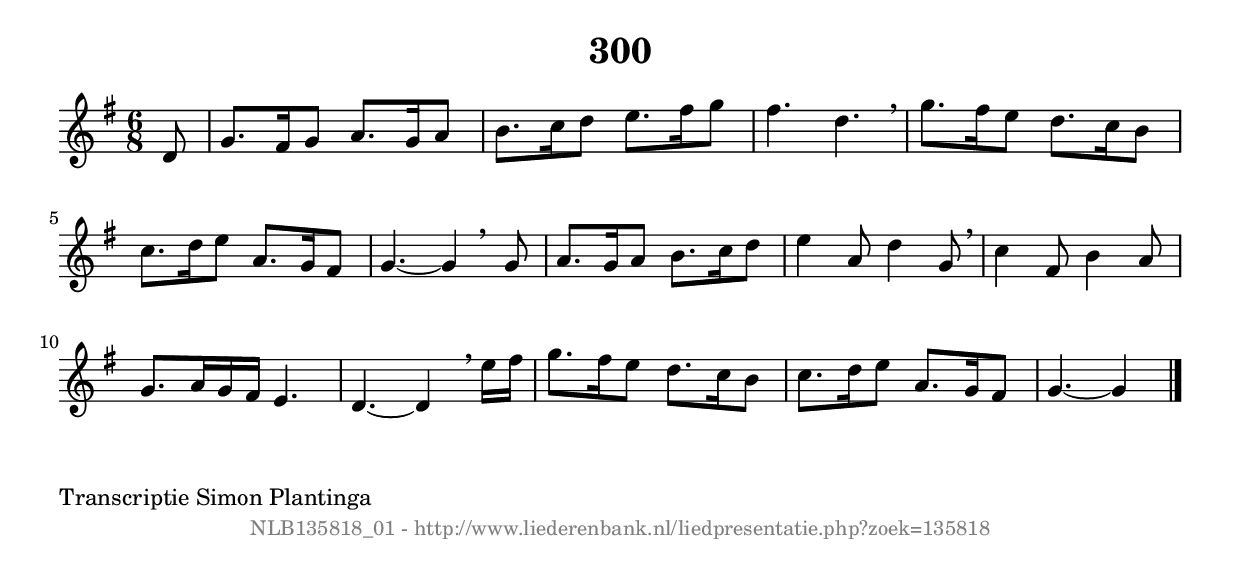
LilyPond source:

%
% produced by wce2krn 1.64 (7 June 2014)
%
\version"2.16"
#(append! paper-alist '(("long" . (cons (* 210 mm) (* 2000 mm)))))
#(set-default-paper-size "long")
sb = {\breathe}
mBreak = {\breathe }
bBreak = {\breathe }
x = {\once\override NoteHead #'style = #'cross }
gl=\glissando
itime={\override Staff.TimeSignature #'stencil = ##f }
ficta = {\once\set suggestAccidentals = ##t}
fine = {\once\override Score.RehearsalMark #'self-alignment-X = #1 \mark \markup {\italic{Fine}}}
dc = {\once\override Score.RehearsalMark #'self-alignment-X = #1 \mark \markup {\italic{D.C.}}}
dcf = {\once\override Score.RehearsalMark #'self-alignment-X = #1 \mark \markup {\italic{D.C. al Fine}}}
dcc = {\once\override Score.RehearsalMark #'self-alignment-X = #1 \mark \markup {\italic{D.C. al Coda}}}
ds = {\once\override Score.RehearsalMark #'self-alignment-X = #1 \mark \markup {\italic{D.S.}}}
dsf = {\once\override Score.RehearsalMark #'self-alignment-X = #1 \mark \markup {\italic{D.S. al Fine}}}
dsc = {\once\override Score.RehearsalMark #'self-alignment-X = #1 \mark \markup {\italic{D.S. al Coda}}}
pv = {\set Score.repeatCommands = #'((volta "1"))}
sv = {\set Score.repeatCommands = #'((volta "2"))}
tv = {\set Score.repeatCommands = #'((volta "3"))}
qv = {\set Score.repeatCommands = #'((volta "4"))}
xv = {\set Score.repeatCommands = #'((volta #f))}
\header{ tagline = ""
title = "300"
}
\score {{
\key g \major
\relative g'
{
\set melismaBusyProperties = #'()
\partial 32*4
\time 6/8
\tempo 4=120
\override Score.MetronomeMark #'transparent = ##t
\override Score.RehearsalMark #'break-visibility = #(vector #t #t #f)
d8 | g8. fis16 g8 a8. g16 a8 | b8. c16 d8 e8. fis16 g8 | fis4. d4. \sb | g8. fis16 e8 d8. c16 b8 | c8. d16 e8 a,8. g16 fis8 | g4.~ g4 \bar ":|:" \bBreak
g8 | a8. g16 a8 b8. c16 d8 | e4 a,8 d4 g,8 \sb | c4 fis,8 b4 a8 | g8. a16 g16 fis16 e4. | d4.~ d4 \sb e'16 fis16 | g8. fis16 e8 d8. c16 b8 | c8. d16 e8 a,8. g16 fis8 | g4.~ g4 \bar "|."
 }}
 \midi { }
 \layout {
            indent = 0.0\cm
}
}
\markup { \wordwrap-string #" 
Transcriptie Simon Plantinga
"}
\markup { \vspace #0 } \markup { \with-color #grey \fill-line { \center-column { \smaller "NLB135818_01 - http://www.liederenbank.nl/liedpresentatie.php?zoek=135818" } } }
